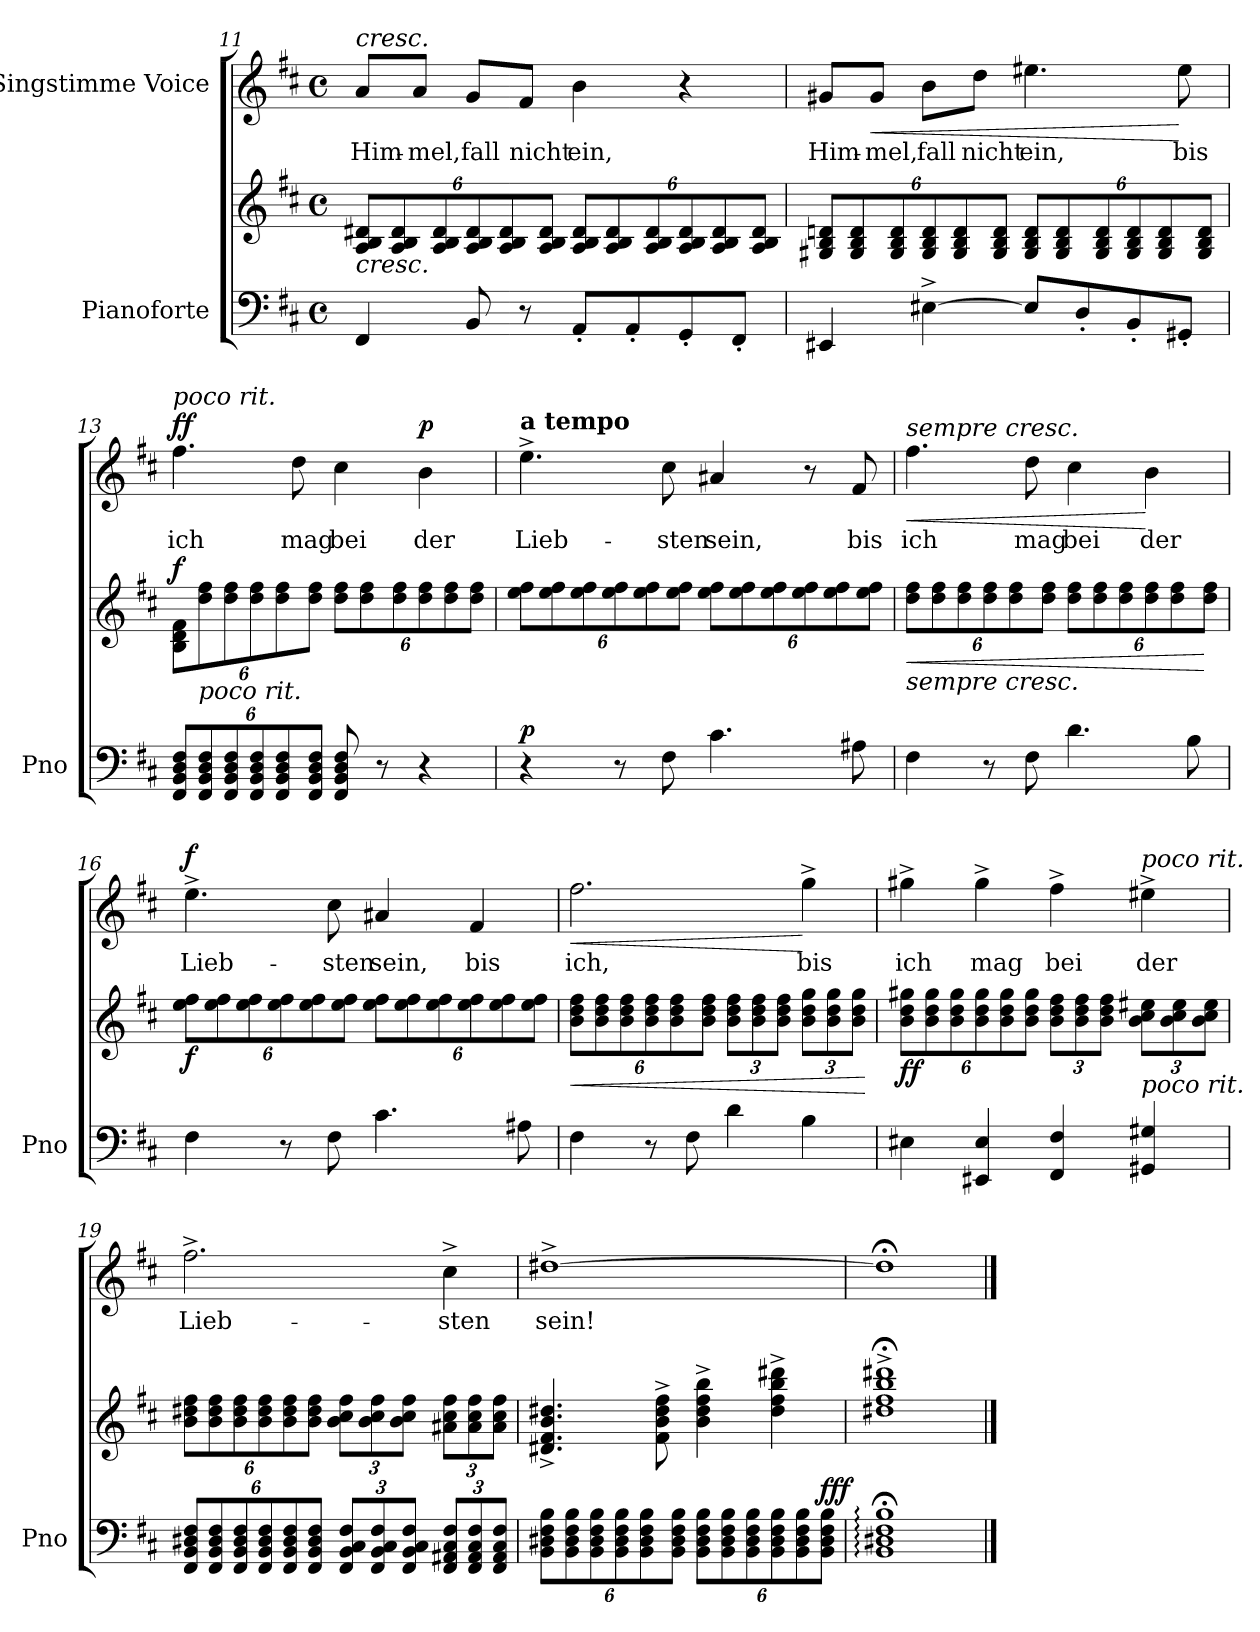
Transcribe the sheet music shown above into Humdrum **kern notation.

**kern	**kern	**dynam	**kern	**text	**dynam
*part2	*part2	*part2	*part1	*part1	*part1
*staff3	*staff2	*staff2/3	*staff1	*staff1	*staff1
*I"Pianoforte	*	*	*I"Singstimme Voice	*	*
*I'Pno	*	*	*	*	*
!!LO:PB:g=z
*clefF4	*clefG2	*	*clefG2	*	*
*k[f#c#]	*k[f#c#]	*	*k[f#c#]	*	*
*M4/4	*M4/4	*	*M4/4	*	*
*met(c)	*met(c)	*	*met(c)	*	*
*	*Xbrackettup	*	*	*	*
=11	=11	=11	=11	=11	=11
!	!	!	!LO:TX:a:i:t=cresc.	!	!
!	!LO:TX:b:i:t=cresc.	!	!	!	!
!	!	!	!	!LO:LY:b	!
4FF#/	12A/ 12B/ 12d#X/L	.	8a/L	Him-	.
.	12A/ 12B/ 12d#/	.	.	.	.
!	!	!	!	!LO:LY:b	!
.	.	.	8a/J	-mel,	.
.	12A/ 12B/ 12d#/	.	.	.	.
!	!	!	!	!LO:LY:b	!
8BB/	12A/ 12B/ 12d#/	.	8g/L	fall	.
.	12A/ 12B/ 12d#/	.	.	.	.
!	!	!	!	!LO:LY:b	!
8r	.	.	8f#/J	nicht	.
.	12A/ 12B/ 12d#/J	.	.	.	.
!	!	!	!	!LO:LY:b	!
8AA'/L	12A/ 12B/ 12d#/L	.	4b\	ein,	.
.	12A/ 12B/ 12d#/	.	.	.	.
8AA'/	.	.	.	.	.
.	12A/ 12B/ 12d#/	.	.	.	.
8GG'/	12A/ 12B/ 12d#/	.	4r	.	.
.	12A/ 12B/ 12d#/	.	.	.	.
8FF#'/J	.	.	.	.	.
.	12A/ 12B/ 12d#/J	.	.	.	.
=12	=12	=12	=12	=12	=12
!	!	!	!	!LO:LY:b	!
4EE#X/	12G#X/ 12B/ 12dn/L	.	8g#X/L	Him-	.
.	12G#/ 12B/ 12d/	.	.	.	.
!	!	!	!	!LO:LY:b	!LO:HP:b
.	.	.	8g#/J	-mel,	<
.	12G#/ 12B/ 12d/	.	.	.	.
!	!	!	!	!LO:LY:b	!
[4E#X^\	12G#/ 12B/ 12d/	.	8b\L	fall	.
.	12G#/ 12B/ 12d/	.	.	.	.
!	!	!	!	!LO:LY:b	!
.	.	.	8dd\J	nicht	.
.	12G#/ 12B/ 12d/J	.	.	.	.
!	!	!	!	!LO:LY:b	!
8E#/L]	12G#/ 12B/ 12d/L	.	4.ee#X\	ein,	.
.	12G#/ 12B/ 12d/	.	.	.	.
8D'/	.	.	.	.	.
.	12G#/ 12B/ 12d/	.	.	.	.
8BB'/	12G#/ 12B/ 12d/	.	.	.	.
.	12G#/ 12B/ 12d/	.	.	.	.
!	!	!	!	!LO:LY:b	!
8GG#X'/J	.	.	8ee#\	bis	[
.	12G#/ 12B/ 12d/J	.	.	.	.
!!LO:LB:g=z
=13	=13	=13	=13	=13	=13
*Xbrackettup	*	*	*	*	*
*	*	*	*MM100	*	*
!	!	!	!LO:TX:a:i:t=poco rit.	!	!
!	!	!LO:DY:a	!	!LO:LY:b	!LO:DY:a
12FF#/ 12BB/ 12D/ 12F#/L	12B\ 12d\ 12f#\L	f	4.ff#\	ich	ff
!LO:TX:a:i:t=poco rit.	!	!	!	!	!
12FF#/ 12BB/ 12D/ 12F#/	12dd\ 12ff#\	.	.	.	.
12FF#/ 12BB/ 12D/ 12F#/	12dd\ 12ff#\	.	.	.	.
12FF#/ 12BB/ 12D/ 12F#/	12dd\ 12ff#\	.	.	.	.
12FF#/ 12BB/ 12D/ 12F#/	12dd\ 12ff#\	.	.	.	.
!	!	!	!	!LO:LY:b	!
.	.	.	8dd\	mag	.
12FF#/ 12BB/ 12D/ 12F#/J	12dd\ 12ff#\J	.	.	.	.
!	!	!	!	!LO:LY:b	!
8FF#/ 8BB/ 8D/ 8F#/	12dd\ 12ff#\L	.	4cc#\	bei	.
.	12dd\ 12ff#\	.	.	.	.
8r	.	.	.	.	.
.	12dd\ 12ff#\	.	.	.	.
!	!	!	!	!LO:LY:b	!LO:DY:a
4r	12dd\ 12ff#\	.	4b\	der	p
.	12dd\ 12ff#\	.	.	.	.
.	12dd\ 12ff#\J	.	.	.	.
=14	=14	=14	=14	=14	=14
!	!	!	!LO:TX:a:B:t=a tempo	!	!
!	!	!LO:DY:a=2	!	!LO:LY:b	!
4r	12ee\ 12ff#\L	p	4.ee^\	Lieb-	.
.	12ee\ 12ff#\	.	.	.	.
.	12ee\ 12ff#\	.	.	.	.
8r	12ee\ 12ff#\	.	.	.	.
.	12ee\ 12ff#\	.	.	.	.
!	!	!	!	!LO:LY:b	!
8F#\	.	.	8cc#\	-sten	.
.	12ee\ 12ff#\J	.	.	.	.
!	!	!	!	!LO:LY:b	!
4.c#\	12ee\ 12ff#\L	.	4a#X/	sein,	.
.	12ee\ 12ff#\	.	.	.	.
.	12ee\ 12ff#\	.	.	.	.
.	12ee\ 12ff#\	.	8r	.	.
.	12ee\ 12ff#\	.	.	.	.
!	!	!	!	!LO:LY:b	!
8A#X\	.	.	8f#/	bis	.
.	12ee\ 12ff#\J	.	.	.	.
=15	=15	=15	=15	=15	=15
!	!	!	!LO:TX:a:i:t=sempre cresc.	!	!
!	!LO:TX:b:i:t=sempre cresc.	!	!	!	!
!	!	!LO:HP:b	!	!LO:LY:b	!LO:HP:b
4F#\	12dd\ 12ff#\L	<	4.ff#\	ich	<
.	12dd\ 12ff#\	.	.	.	.
.	12dd\ 12ff#\	.	.	.	.
8r	12dd\ 12ff#\	.	.	.	.
.	12dd\ 12ff#\	.	.	.	.
!	!	!	!	!LO:LY:b	!
8F#\	.	.	8dd\	mag	.
.	12dd\ 12ff#\J	.	.	.	.
!	!	!	!	!LO:LY:b	!
4.d\	12dd\ 12ff#\L	.	4cc#\	bei	.
.	12dd\ 12ff#\	.	.	.	.
.	12dd\ 12ff#\	.	.	.	.
!	!	!	!	!LO:LY:b	!
.	12dd\ 12ff#\	.	4b\	der	[
.	12dd\ 12ff#\	.	.	.	.
8B\	.	.	.	.	.
.	12dd\ 12ff#\J	[	.	.	.
!!LO:LB:g=z
=16	=16	=16	=16	=16	=16
!	!	!LO:DY:b	!	!LO:LY:b	!LO:DY:a
4F#\	12ee\ 12ff#\L	f	4.ee^\	Lieb-	f
.	12ee\ 12ff#\	.	.	.	.
.	12ee\ 12ff#\	.	.	.	.
8r	12ee\ 12ff#\	.	.	.	.
.	12ee\ 12ff#\	.	.	.	.
!	!	!	!	!LO:LY:b	!
8F#\	.	.	8cc#\	-sten	.
.	12ee\ 12ff#\J	.	.	.	.
!	!	!	!	!LO:LY:b	!
4.c#\	12ee\ 12ff#\L	.	4a#X/	sein,	.
.	12ee\ 12ff#\	.	.	.	.
.	12ee\ 12ff#\	.	.	.	.
!	!	!	!	!LO:LY:b	!
.	12ee\ 12ff#\	.	4f#/	bis	.
.	12ee\ 12ff#\	.	.	.	.
8A#X\	.	.	.	.	.
.	12ee\ 12ff#\J	.	.	.	.
=17	=17	=17	=17	=17	=17
!	!	!LO:HP:b	!	!LO:LY:b	!LO:HP:b
4F#\	12b\ 12dd\ 12ff#\L	<	2.ff#\	ich,	<
.	12b\ 12dd\ 12ff#\	.	.	.	.
.	12b\ 12dd\ 12ff#\	.	.	.	.
8r	12b\ 12dd\ 12ff#\	.	.	.	.
.	12b\ 12dd\ 12ff#\	.	.	.	.
8F#\	.	.	.	.	.
.	12b\ 12dd\ 12ff#\J	.	.	.	.
4d\	12b\ 12dd\ 12ff#\L	.	.	.	.
.	12b\ 12dd\ 12ff#\	.	.	.	.
.	12b\ 12dd\ 12ff#\J	.	.	.	.
!	!	!	!	!LO:LY:b	!
4B\	12b\ 12dd\ 12gg\L	.	4gg^\	bis	[
.	12b\ 12dd\ 12gg\	.	.	.	.
.	12b\ 12dd\ 12gg\J	.	.	.	.
.	.	[	.	.	.
=18	=18	=18	=18	=18	=18
!	!	!LO:DY:b	!	!LO:LY:b	!
4E#X\	12b\ 12dd\ 12gg#X\L	ff	4gg#X^\	ich	.
.	12b\ 12dd\ 12gg#\	.	.	.	.
.	12b\ 12dd\ 12gg#\	.	.	.	.
!	!	!	!	!LO:LY:b	!
4EE#X/ 4E#/	12b\ 12dd\ 12gg#\	.	4gg#^\	mag	.
.	12b\ 12dd\ 12gg#\	.	.	.	.
.	12b\ 12dd\ 12gg#\J	.	.	.	.
!	!	!	!	!LO:LY:b	!
4FF#/ 4F#/	12b\ 12dd\ 12ff#\L	.	4ff#^\	bei	.
.	12b\ 12dd\ 12ff#\	.	.	.	.
.	12b\ 12dd\ 12ff#\J	.	.	.	.
*	*	*	*MM95	*	*
!	!	!	!LO:TX:a:i:t=poco rit.	!	!
!LO:TX:a:i:t=poco rit.	!	!	!	!	!
!	!	!	!	!LO:LY:b	!
4GG#X/ 4G#X/	12b\ 12cc#\ 12ee#X\L	.	4ee#X^\	der	.
.	12b\ 12cc#\ 12ee#\	.	.	.	.
.	12b\ 12cc#\ 12ee#\J	.	.	.	.
!!LO:LB:g=z
=19	=19	=19	=19	=19	=19
!	!	!	!	!LO:LY:b	!
12FF#/ 12BB/ 12D#X/ 12F#/L	12b\ 12dd#X\ 12ff#\L	.	2.ff#^\	Lieb-	.
12FF#/ 12BB/ 12D#/ 12F#/	12b\ 12dd#\ 12ff#\	.	.	.	.
12FF#/ 12BB/ 12D#/ 12F#/	12b\ 12dd#\ 12ff#\	.	.	.	.
12FF#/ 12BB/ 12D#/ 12F#/	12b\ 12dd#\ 12ff#\	.	.	.	.
12FF#/ 12BB/ 12D#/ 12F#/	12b\ 12dd#\ 12ff#\	.	.	.	.
12FF#/ 12BB/ 12D#/ 12F#/J	12b\ 12dd#\ 12ff#\J	.	.	.	.
12FF#/ 12BB/ 12C#/ 12F#/L	12b\ 12cc#\ 12ff#\L	.	.	.	.
12FF#/ 12BB/ 12C#/ 12F#/	12b\ 12cc#\ 12ff#\	.	.	.	.
12FF#/ 12BB/ 12C#/ 12F#/J	12b\ 12cc#\ 12ff#\J	.	.	.	.
!	!	!	!	!LO:LY:b	!
12FF#/ 12AA#X/ 12C#/ 12F#/L	12a#X\ 12cc#\ 12ff#\L	.	4cc#^\	-sten	.
12FF#/ 12AA#/ 12C#/ 12F#/	12a#\ 12cc#\ 12ff#\	.	.	.	.
12FF#/ 12AA#/ 12C#/ 12F#/J	12a#\ 12cc#\ 12ff#\J	.	.	.	.
=20	=20	=20	=20	=20	=20
!	!	!	!	!LO:LY:b	!
12BB\ 12D#X\ 12F#\ 12B\L	4.d#X/^ 4.f#/^ 4.b/^ 4.dd#X/^	.	[1dd#X^	sein!	.
12BB\ 12D#\ 12F#\ 12B\	.	.	.	.	.
12BB\ 12D#\ 12F#\ 12B\	.	.	.	.	.
12BB\ 12D#\ 12F#\ 12B\	.	.	.	.	.
12BB\ 12D#\ 12F#\ 12B\	.	.	.	.	.
.	8f#\^ 8b\^ 8dd#\^ 8ff#\^	.	.	.	.
12BB\ 12D#\ 12F#\ 12B\J	.	.	.	.	.
12BB\ 12D#\ 12F#\ 12B\L	4b\^ 4dd#\^ 4ff#\^ 4bb\^	.	.	.	.
12BB\ 12D#\ 12F#\ 12B\	.	.	.	.	.
12BB\ 12D#\ 12F#\ 12B\	.	.	.	.	.
12BB\ 12D#\ 12F#\ 12B\	4dd#\^ 4ff#\^ 4bb\^ 4ddd#X\^	.	.	.	.
12BB\ 12D#\ 12F#\ 12B\	.	.	.	.	.
!	!	!LO:DY:a=2	!	!	!
12BB\ 12D#\ 12F#\ 12B\J	.	fff	.	.	.
=21	=21	=21	=21	=21	=21
1BB;<: 1D#X;<: 1F#;<: 1B;<:	1dd#X;<^ 1ff#;<^ 1bb;<^ 1ddd#X;<^	.	1dd#;<]	.	.
==	==	==	==	==	==
*-	*-	*-	*-	*-	*-
